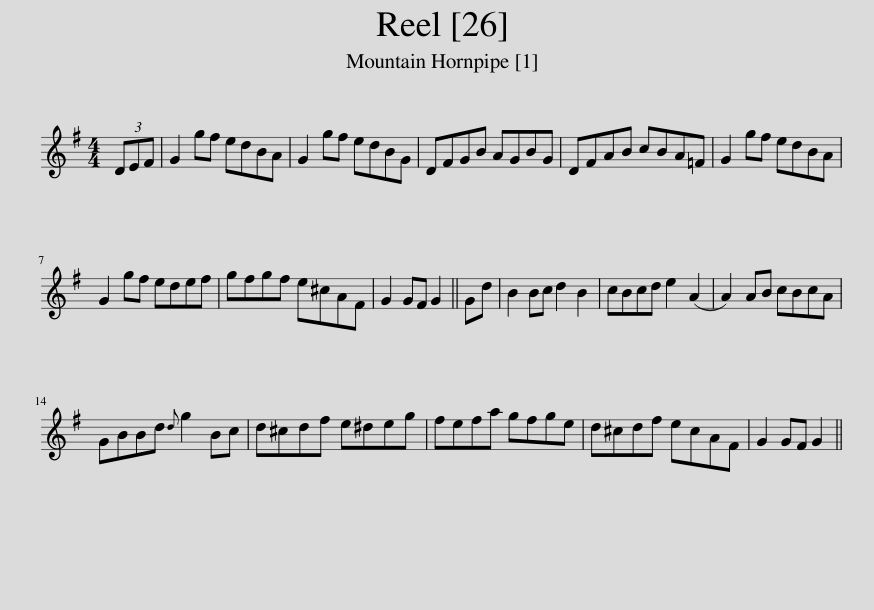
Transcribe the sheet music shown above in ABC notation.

X:1
L:1/8
M:4/4
I:linebreak $
K:G
V:1 treble
V:1
 (3DEF | G2 gf edBA | G2 gf edBG | DFGB AGBG | DFAB cBA=F | %5
 G2 gf edBA |$ G2 gf edef | gfgf e^cAF | G2 GF G2 || Gd | %10
 B2 Bc d2 B2 | cBcd e2 (A2 | A2) AB cBcA |$ GBBd{d} g2 Bc | d^cdf e^deg | %15
 fefa gfge | d^cdf ecAF | G2 GF G2 || %18
